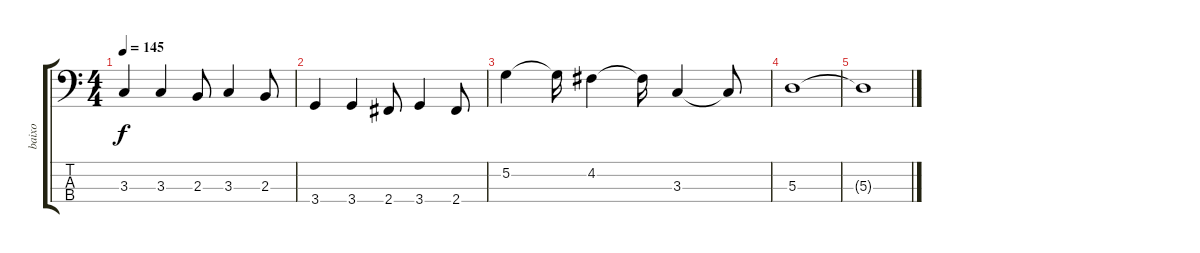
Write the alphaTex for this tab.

\track ("baixo" "baixo") {instrument electricbassfinger}
\staff {score tabs}
\tuning (G2 D2 A1 E1) {hide}
\ts (4 4)
\tempo 145
\clef f4
\ks c
3.3.4{dy f} 3.3.4 2.3.8 3.3.4 2.3.8 |
3.4.4 3.4.4 2.4.8 3.4.4 2.4.8 |
5.2.4 5.2{t}.16 4.2.4 4.2{t}.16 3.3.4 3.3{t}.8 |
5.3.1 |
5.3{t}.1
